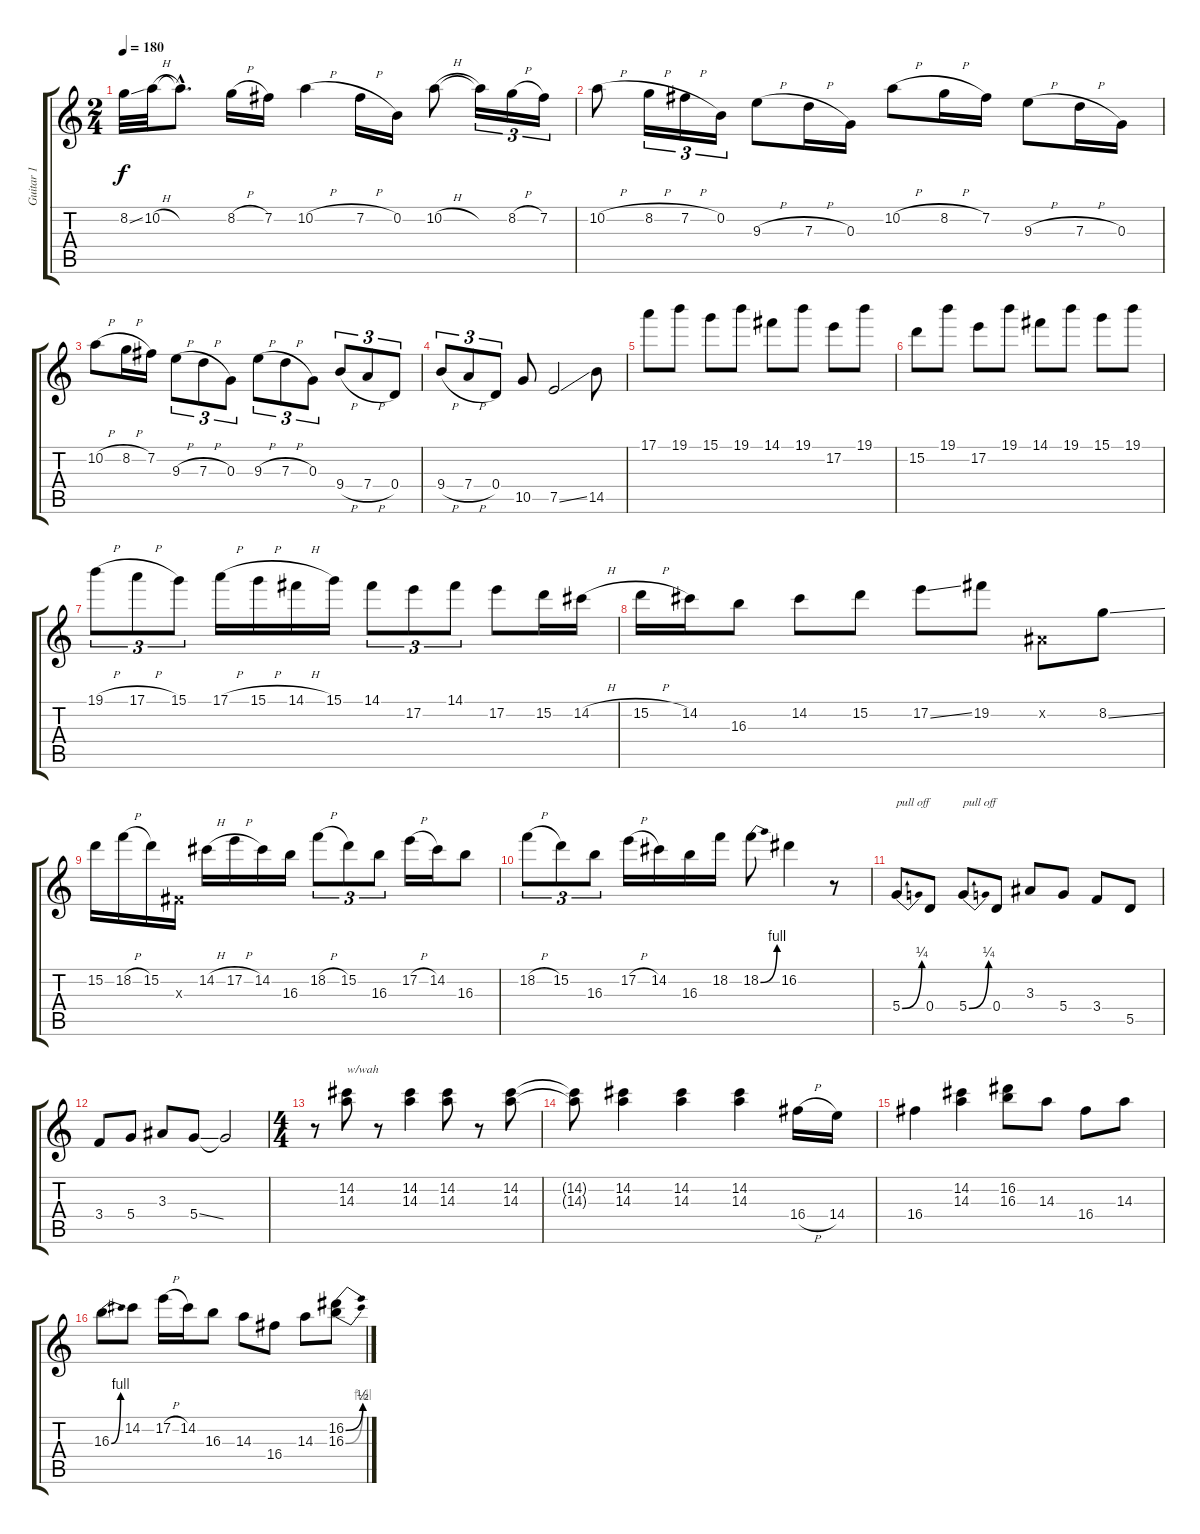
\track ("Guitar 1" "Guitar 1") {instrument distortionguitar}
\staff {score tabs}
\tuning (E4 B3 G3 D3 A2 E2) {hide}
\ts (2 4)
\tempo 180
\clef g2
\ks c
8.2{ss}.32{dy f} 10.2{h}.32 10.2{hac t}.8{d} 8.2{h}.16 7.2.16 10.2{h}.4 7.2{h}.16 0.2.16 10.2{h}.8 10.2{t}.16{tu (3 2)} 8.2{h}.16{tu (3 2)} 7.2.16{tu (3 2)} |
10.2{h}.8 8.2{h}.16{tu (3 2)} 7.2{h}.16{tu (3 2)} 0.2.16{tu (3 2)} 9.3{h}.8 7.3{h}.16 0.3.16 10.2{h}.8 8.2{h}.16 7.2.16 9.3{h}.8 7.3{h}.16 0.3.16 |
10.2{h}.8 8.2{h}.16 7.2.16 9.3{h}.8{tu (3 2)} 7.3{h}.8{tu (3 2)} 0.3.8{tu (3 2)} 9.3{h}.8{tu (3 2)} 7.3{h}.8{tu (3 2)} 0.3.8{tu (3 2)} 9.4{h}.8{tu (3 2)} 7.4{h}.8{tu (3 2)} 0.4.8{tu (3 2)} |
9.4{h}.8{tu (3 2)} 7.4{h}.8{tu (3 2)} 0.4.8{tu (3 2)} 10.5.8 7.5{ss}.2 14.5.8 |
17.1.8 19.1.8 15.1.8 19.1.8 14.1.8 19.1.8 17.2.8 19.1.8 |
15.2.8 19.1.8 17.2.8 19.1.8 14.1.8 19.1.8 15.1.8 19.1.8 |
19.1{h}.8{tu (3 2)} 17.1{h}.8{tu (3 2)} 15.1.8{tu (3 2)} 17.1{h}.16 15.1{h}.16 14.1{h}.16 15.1.16 14.1.8{tu (3 2)} 17.2.8{tu (3 2)} 14.1.8{tu (3 2)} 17.2.8 15.2.16 14.2{h}.16 |
15.2{h}.16 14.2.16 16.3.8 14.2.8 15.2.8 17.2{ss}.8 19.2.8 -1.2{x}.8 8.2{ss}.8 |
15.2.16 18.2{h}.16 15.2.16 -1.3{x}.16 14.2{h}.16 17.2{h}.16 14.2.16 16.3.16 18.2{h}.8{tu (3 2)} 15.2.8{tu (3 2)} 16.3.8{tu (3 2)} 17.2{h}.16 14.2.16 16.3.8 |
18.2{h}.8{tu (3 2)} 15.2.8{tu (3 2)} 16.3.8{tu (3 2)} 17.2{h}.16 14.2.16 16.3.16 18.2.16 18.2{be (bend 0 0 60 4)}.8 16.2.4 r.8 |
5.4{be (bend 0 0 60 1)}.8{txt "pull off"} 0.4.8 5.4{be (bend 0 0 60 1)}.8{txt "pull off"} 0.4.8 3.3.8 5.4.8 3.4.8 5.5.8 |
3.4.8 5.4.8 3.3.8 5.4{ss}.8 5.4{t}.2 |
\ts (4 4)
r.8 (14.2 14.3).8{txt "w/wah"} r.8 (14.2 14.3).4 (14.2 14.3).8 r.8 (14.2 14.3).8 |
(14.2{t} 14.3{t}).8 (14.2 14.3).4 (14.2 14.3).4 (14.2 14.3).4 16.4{h}.16 14.4.16 |
16.4.4 (14.2 14.3).4 (16.2 16.3).8 14.3.8 16.4.8 14.3.8 |
16.3{be (bend 0 0 60 4)}.8 14.2.8 17.2{h}.16 14.2.16 16.3.8 14.3.8 16.4.8 14.3.8 (16.2{be (bend 0 0 60 2)} 16.3{be (bend 0 0 60 4)}).8
